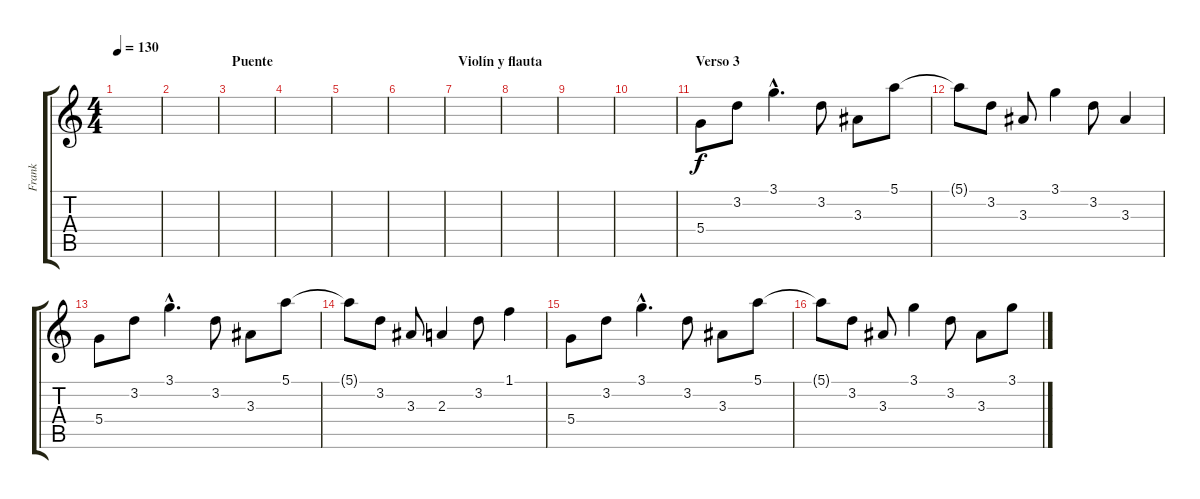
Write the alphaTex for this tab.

\track ("Frank" "Frank") {instrument distortionguitar}
\staff {score tabs}
\tuning (E4 B3 G3 D3 A2 E2) {hide}
\ts (4 4)
\tempo 130
\clef g2
\ks c
|
|
\section ("" "Puente")
|
|
|
|
\section ("" "Violín y flauta")
|
|
|
|
\section ("" "Verso 3")
5.4.8{volume 10 instrument acousticguitarsteel} 3.2.8 3.1{hac}.4{d} 3.2.8 3.3.8 5.1.8 |
5.1{t}.8 3.2.8 3.3.8 3.1.4 3.2.8 3.3.4 |
5.4.8 3.2.8 3.1{hac}.4{d} 3.2.8 3.3.8 5.1.8 |
5.1{t}.8 3.2.8 3.3.8 2.3.4 3.2.8 1.1.4 |
5.4.8{volume 12} 3.2.8 3.1{hac}.4{d} 3.2.8 3.3.8 5.1.8 |
5.1{t}.8 3.2.8 3.3.8 3.1.4 3.2.8 3.3.8 3.1.8
